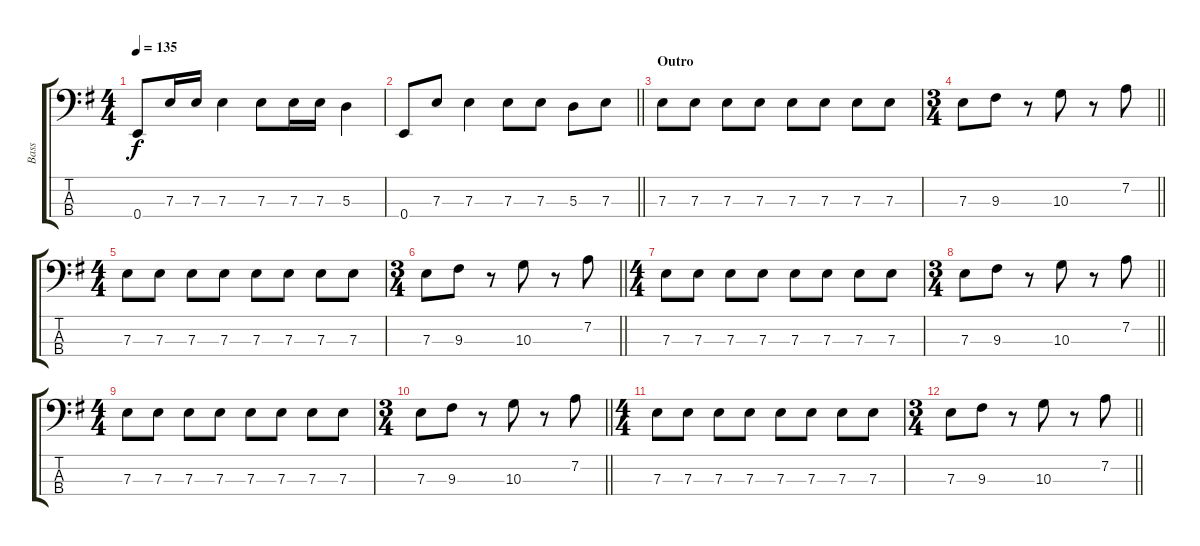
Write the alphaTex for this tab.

\track ("Bass" "Bass") {instrument electricbassfinger}
\staff {score tabs}
\tuning (G2 D2 A1 E1) {hide}
\ts (4 4)
\tempo 135
\clef f4
\ks g
0.4.8{dy f} 7.3.16 7.3.16 7.3.4 7.3.8 7.3.16 7.3.16 5.3.4 |
\barLineRight lightlight
0.4.8 7.3.8 7.3.4 7.3.8 7.3.8 5.3.8 7.3.8 |
\section ("" "Outro")
7.3.8 7.3.8 7.3.8 7.3.8 7.3.8 7.3.8 7.3.8 7.3.8 |
\ts (3 4)
\barLineRight lightlight
7.3.8 9.3.8 r.8 10.3.8 r.8 7.2.8 |
\ts (4 4)
7.3.8 7.3.8 7.3.8 7.3.8 7.3.8 7.3.8 7.3.8 7.3.8 |
\ts (3 4)
\barLineRight lightlight
7.3.8 9.3.8 r.8 10.3.8 r.8 7.2.8 |
\ts (4 4)
7.3.8 7.3.8 7.3.8 7.3.8 7.3.8 7.3.8 7.3.8 7.3.8 |
\ts (3 4)
\barLineRight lightlight
7.3.8 9.3.8 r.8 10.3.8 r.8 7.2.8 |
\ts (4 4)
7.3.8 7.3.8 7.3.8 7.3.8 7.3.8 7.3.8 7.3.8 7.3.8 |
\ts (3 4)
\barLineRight lightlight
7.3.8 9.3.8 r.8 10.3.8 r.8 7.2.8 |
\ts (4 4)
7.3.8 7.3.8 7.3.8 7.3.8 7.3.8 7.3.8 7.3.8 7.3.8 |
\ts (3 4)
\barLineRight lightlight
7.3.8 9.3.8 r.8 10.3.8 r.8 7.2.8
